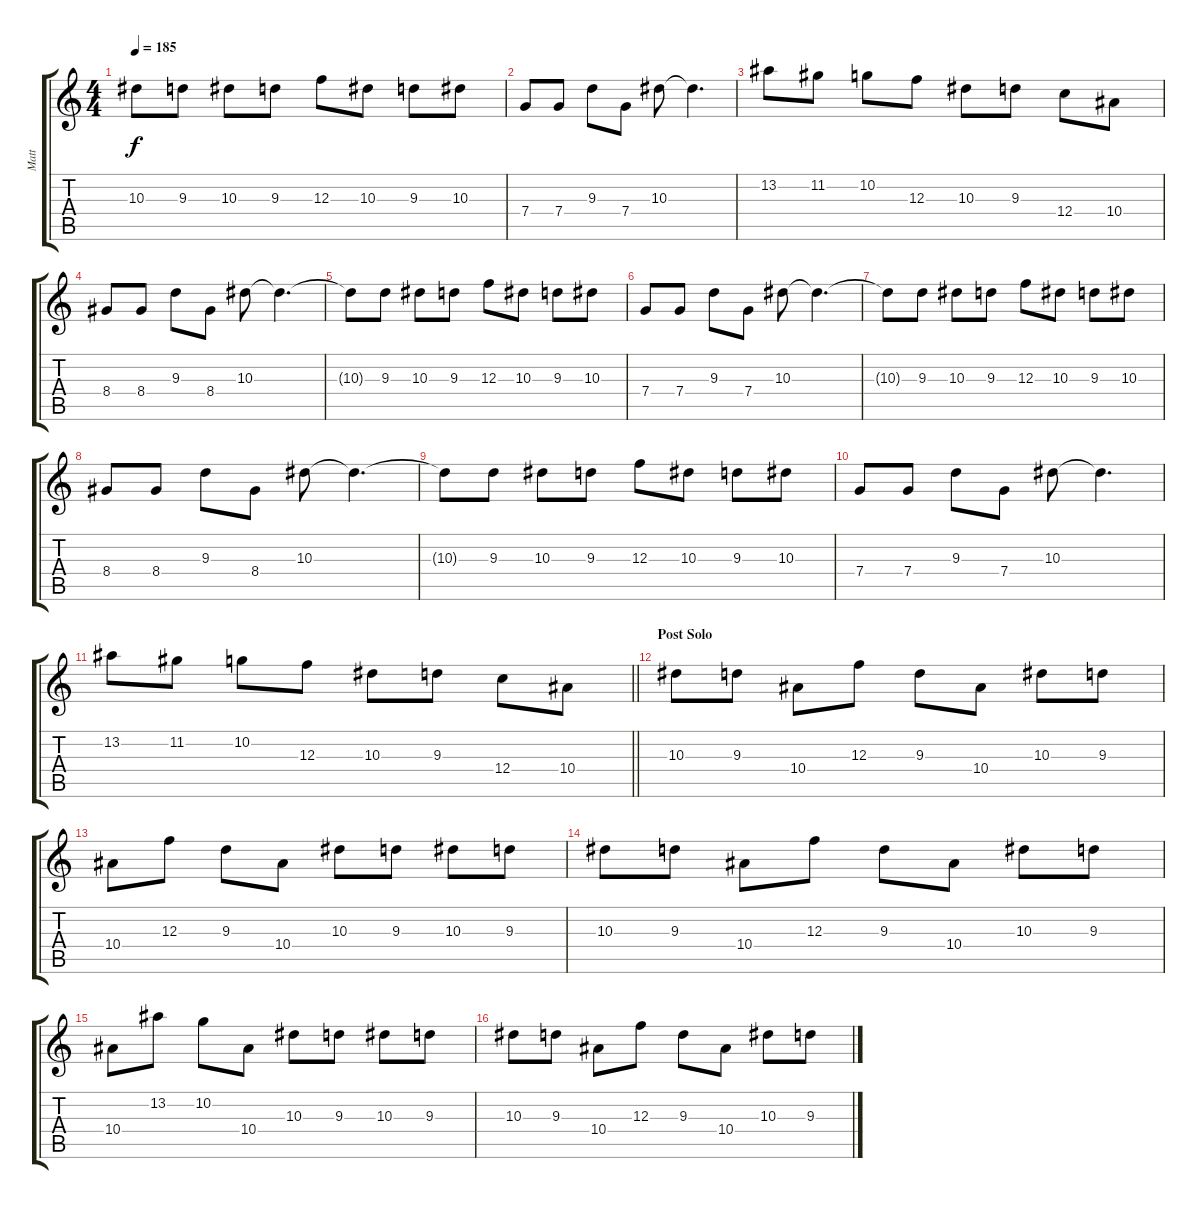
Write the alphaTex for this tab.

\track ("Matt" "Matt") {solo instrument distortionguitar}
\staff {score tabs}
\tuning (D4 A3 F3 C3 G2 C2) {hide}
\ts (4 4)
\tempo 185
\clef g2
\ks c
10.3{t}.8{dy f} 9.3.8 10.3.8 9.3.8 12.3.8 10.3.8 9.3.8 10.3.8 |
7.4.8 7.4.8 9.3.8 7.4.8 10.3.8 10.3{t}.4{d} |
13.2.8 11.2.8 10.2.8 12.3.8 10.3.8 9.3.8 12.4.8 10.4.8 |
8.4.8 8.4.8 9.3.8 8.4.8 10.3.8 10.3{t}.4{d} |
10.3{t}.8 9.3.8 10.3.8 9.3.8 12.3.8 10.3.8 9.3.8 10.3.8 |
7.4.8 7.4.8 9.3.8 7.4.8 10.3.8 10.3{t}.4{d} |
10.3{t}.8 9.3.8 10.3.8 9.3.8 12.3.8 10.3.8 9.3.8 10.3.8 |
8.4.8 8.4.8 9.3.8 8.4.8 10.3.8 10.3{t}.4{d} |
10.3{t}.8 9.3.8 10.3.8 9.3.8 12.3.8 10.3.8 9.3.8 10.3.8 |
7.4.8 7.4.8 9.3.8 7.4.8 10.3.8 10.3{t}.4{d} |
\barLineRight lightlight
13.2.8 11.2.8 10.2.8 12.3.8 10.3.8 9.3.8 12.4.8 10.4.8 |
\section ("" "Post Solo")
10.3.8 9.3.8 10.4.8 12.3.8 9.3.8 10.4.8 10.3.8 9.3.8 |
10.4.8 12.3.8 9.3.8 10.4.8 10.3.8 9.3.8 10.3.8 9.3.8 |
10.3.8 9.3.8 10.4.8 12.3.8 9.3.8 10.4.8 10.3.8 9.3.8 |
10.4.8 13.2.8 10.2.8 10.4.8 10.3.8 9.3.8 10.3.8 9.3.8 |
10.3.8 9.3.8 10.4.8 12.3.8 9.3.8 10.4.8 10.3.8 9.3.8
